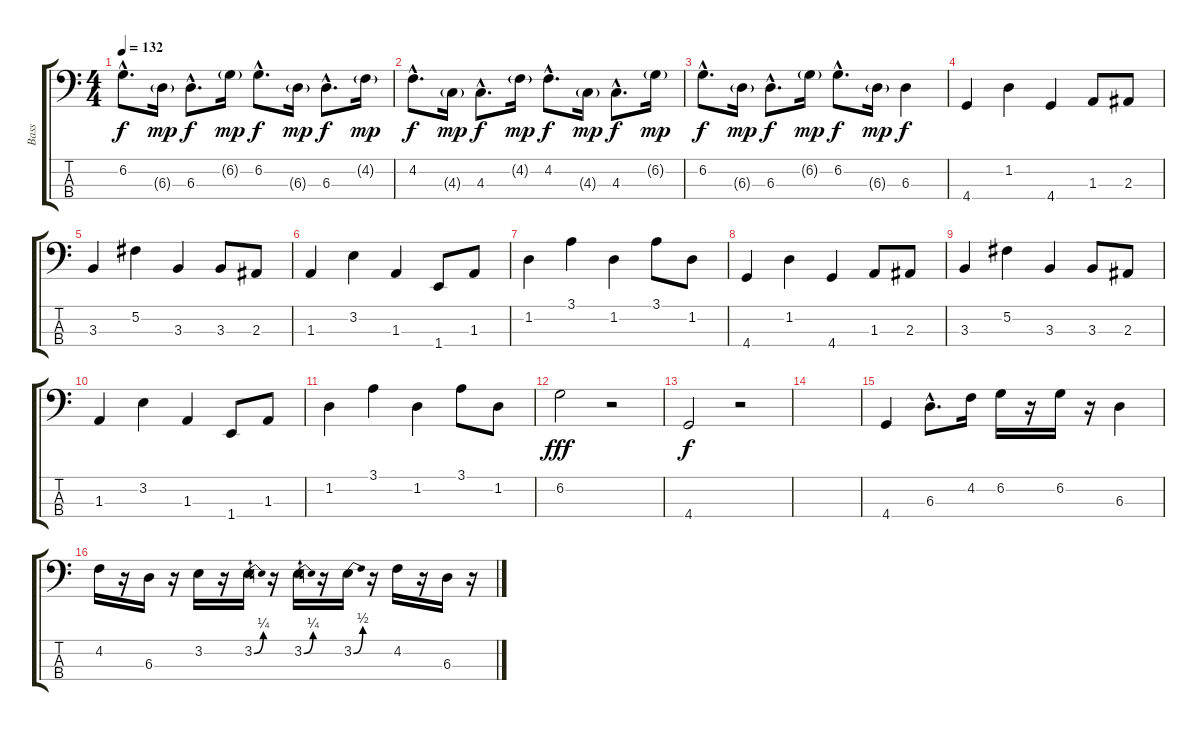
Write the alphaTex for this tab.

\track ("Bass" "Bass") {instrument electricbasspick}
\staff {score tabs}
\tuning (Gb2 Db2 Ab1 Eb1) {hide}
\ts (4 4)
\tempo 132
\clef f4
\ks c
6.2{hac}.8{d dy f} 6.3{g}.16{dy mp} 6.3{hac}.8{d dy f} 6.2{g}.16{dy mp} 6.2{hac}.8{d dy f} 6.3{g}.16{dy mp} 6.3{hac}.8{d dy f} 4.2{g}.16{dy mp} |
4.2{hac}.8{d dy f} 4.3{g}.16{dy mp} 4.3{hac}.8{d dy f} 4.2{g}.16{dy mp} 4.2{hac}.8{d dy f} 4.3{g}.16{dy mp} 4.3{hac}.8{d dy f} 6.2{g}.16{dy mp} |
6.2{hac}.8{d dy f} 6.3{g}.16{dy mp} 6.3{hac}.8{d dy f} 6.2{g}.16{dy mp} 6.2{hac}.8{d dy f} 6.3{g}.16{dy mp} 6.3.4{dy f} |
4.4.4 1.2.4 4.4.4 1.3.8 2.3.8 |
3.3.4 5.2.4 3.3.4 3.3.8 2.3.8 |
1.3.4 3.2.4 1.3.4 1.4.8 1.3.8 |
1.2.4 3.1.4 1.2.4 3.1.8 1.2.8 |
4.4.4 1.2.4 4.4.4 1.3.8 2.3.8 |
3.3.4 5.2.4 3.3.4 3.3.8 2.3.8 |
1.3.4 3.2.4 1.3.4 1.4.8 1.3.8 |
1.2.4 3.1.4 1.2.4 3.1.8 1.2.8 |
6.2.2{dy fff} r.2 |
4.4.2{dy f} r.2 |
|
4.4.4 6.3{hac}.8{d} 4.2.16 6.2.16 r.16 6.2.16 r.16 6.3.4 |
4.2.16 r.16 6.3.16 r.16 3.2.16 r.16 3.2{be (bend 0 0 60 1)}.16 r.16 3.2{be (bend 0 0 60 1)}.16 r.16 3.2{be (bend 0 0 60 2)}.16 r.16 4.2.16 r.16 6.3.16 r.16
